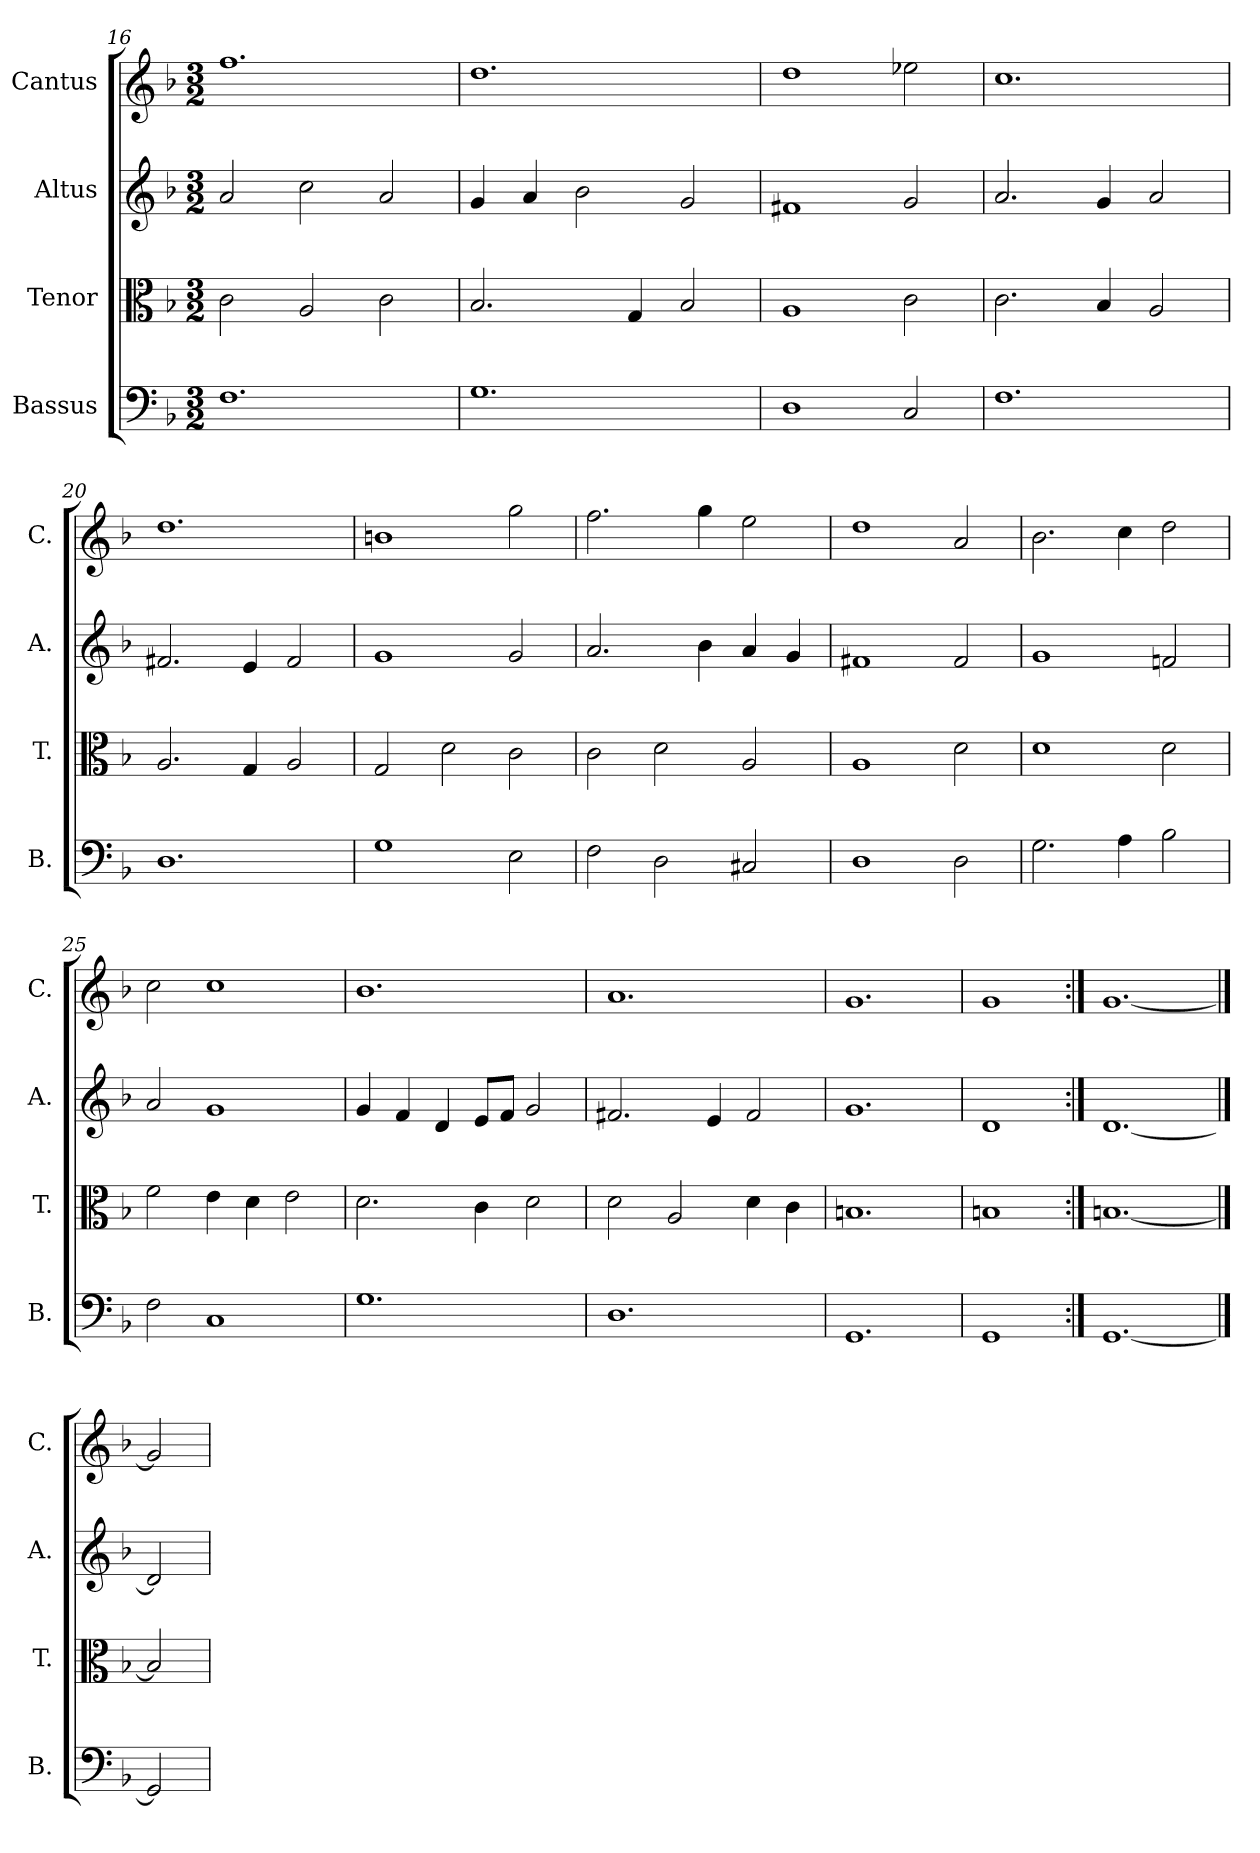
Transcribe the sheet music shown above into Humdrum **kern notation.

**kern	**kern	**kern	**kern
*part4	*part3	*part2	*part1
*staff4	*staff3	*staff2	*staff1
*I"Bassus	*I"Tenor	*I"Altus	*I"Cantus
*I'B.	*I'T.	*I'A.	*I'C.
*clefF4	*clefC3	*clefG2	*clefG2
*k[b-]	*k[b-]	*k[b-]	*k[b-]
*F:	*F:	*F:	*F:
*M3/2	*M3/2	*M3/2	*M3/2
=16	=16	=16	=16
1.F\	2c\	2a/	1.ff\
.	2A/	2cc\	.
.	2c\	2a/	.
=17	=17	=17	=17
1.G\	2.B-/	4g/	1.dd\
.	.	4a/	.
.	.	2b-\	.
.	4G/	.	.
.	2B-/	2g/	.
=18	=18	=18	=18
1D\	1A/	1f#X/	1dd\
2C/	2c\	2g/	2ee-X\
=19	=19	=19	=19
1.F\	2.c\	2.a/	1.cc\
.	4B-/	4g/	.
.	2A/	2a/	.
=20	=20	=20	=20
1.D\	2.A/	2.f#X/	1.dd\
.	4G/	4e/	.
.	2A/	2f#/	.
=21	=21	=21	=21
1G\	2G/	1g/	1bn\
.	2d\	.	.
2E\	2c\	2g/	2gg\
!!LO:LB:g=z
=22	=22	=22	=22
2F\	2c\	2.a/	2.ff\
2D\	2d\	.	.
.	.	4b-\	4gg\
2C#X/	2A/	4a/	2ee\
.	.	4g/	.
=23	=23	=23	=23
1D\	1A/	1f#X/	1dd\
2D\	2d\	2f#/	2a/
=24	=24	=24	=24
2.G\	1d\	1g/	2.b-\
4A\	.	.	4cc\
2B-\	2d\	2fn/	2dd\
=25	=25	=25	=25
2F\	2f\	2a/	2cc\
1C/	4e\	1g/	1cc\
.	4d\	.	.
.	2e\	.	.
=26	=26	=26	=26
1.G\	2.d\	4g/	1.b-\
.	.	4f/	.
.	.	4d/	.
.	4c\	8e/L	.
.	.	8f/J	.
.	2d\	2g/	.
=27	=27	=27	=27
1.D\	2d\	2.f#X/	1.a/
.	2A/	.	.
.	.	4e/	.
.	4d\	2f#/	.
.	4c\	.	.
=28	=28	=28	=28
1.GG/	1.Bn/	1.g/	1.g/
=29	=29	=29	=29
1GG/	1Bn/	1d/	1g/
=30:|!	=30:|!	=30:|!	=30:|!
[1.GG/	[1.Bn/	[1.d/	[1.g/
==31	==31	==31	==31
2GG/]	2B/]	2d/]	2g/]
=	=	=	=
*-	*-	*-	*-
